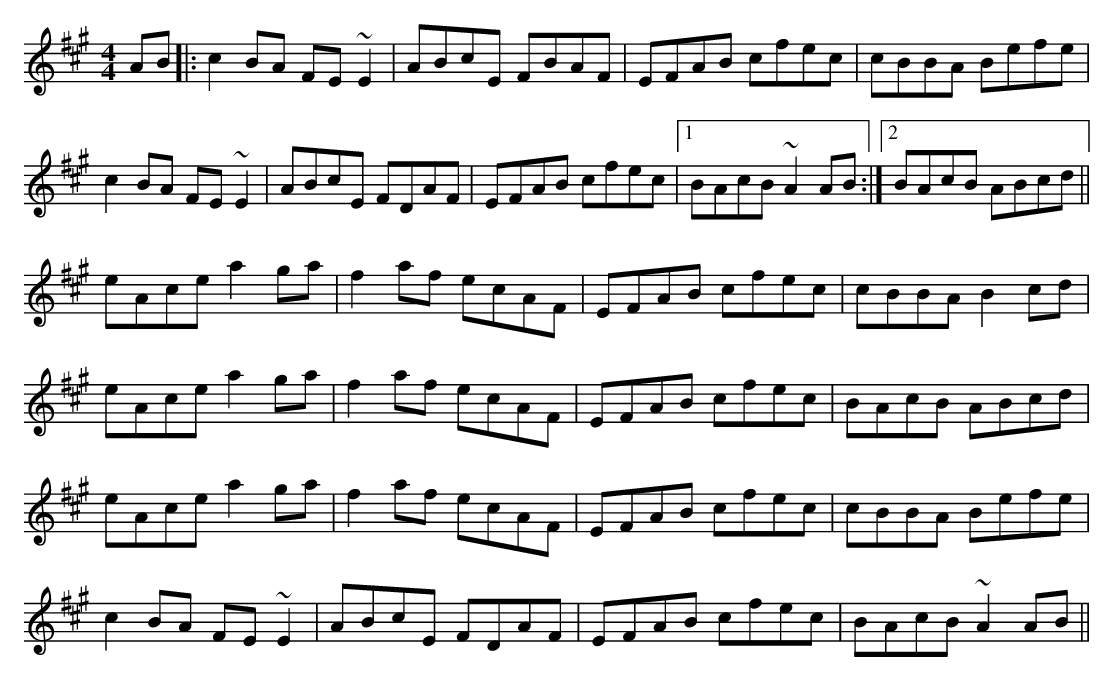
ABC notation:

X:1
M:4/4
K:A
AB|:c2BA FE~E2|ABcE FBAF|EFAB cfec|cBBA Befe|
c2BA FE~E2|ABcE FDAF|EFAB cfec|1 BAcB ~A2AB:|2 BAcB ABcd||
eAce a2ga|f2af ecAF|EFAB cfec|cBBA B2 cd|
eAce a2ga|f2af ecAF|EFAB cfec|BAcB ABcd|
eAce a2ga|f2af ecAF|EFAB cfec|cBBA Befe|
c2 BA FE~E2|ABcE FDAF|EFAB cfec|BAcB ~A2AB||
